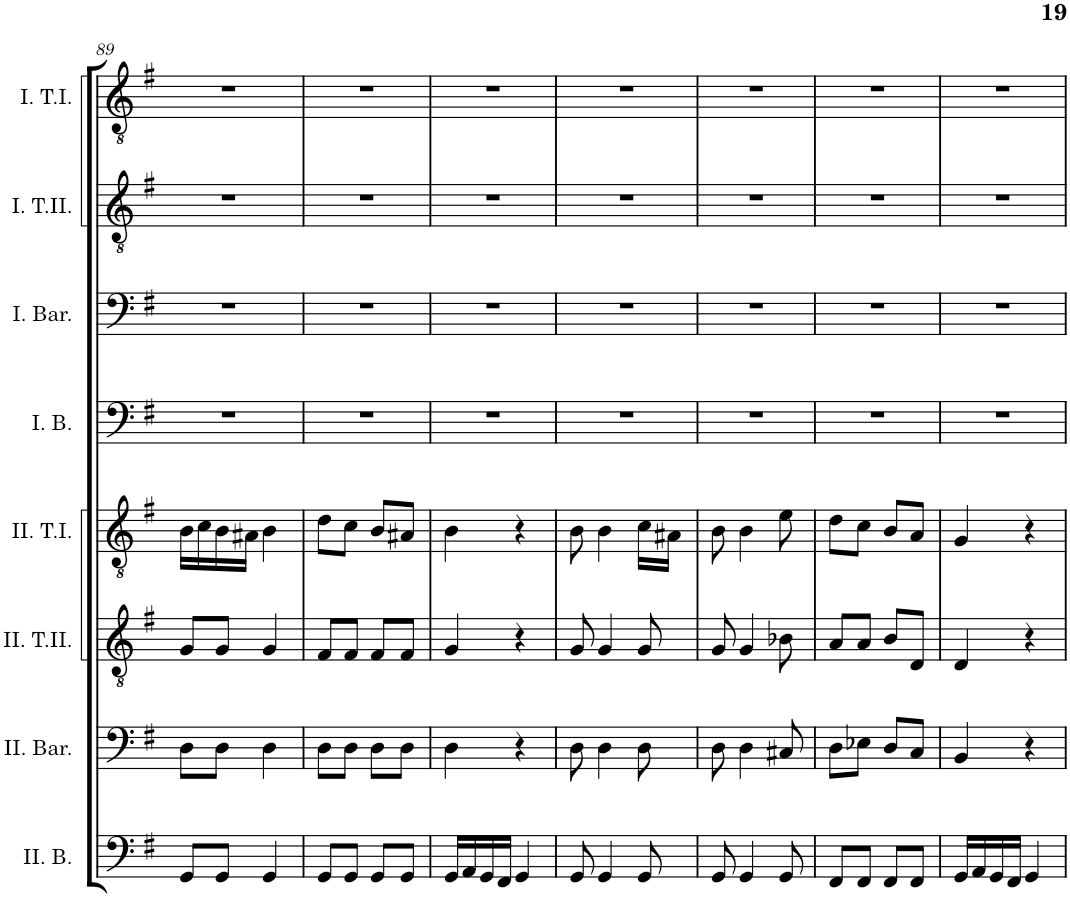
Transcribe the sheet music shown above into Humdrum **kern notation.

**kern	**kern	**kern	**kern	**kern	**kern	**kern	**kern
*part8	*part7	*part6	*part5	*part4	*part3	*part2	*part1
*staff8	*staff7	*staff6	*staff5	*staff4	*staff3	*staff2	*staff1
*I"II. Bas	*I"II. Baryton	*I"II. Tenor II.	*I"II. Tenor I.	*I"I. Bas	*I"I. Baryton	*I"I. Tenor II.	*I"I. Tenor I.
*I'II. B.	*I'II. Bar.	*I'II. T.II.	*I'II. T.I.	*I'I. B.	*I'I. Bar.	*I'I. T.II.	*I'I. T.I.
!!LO:PB:g=z
*clefF4	*clefF4	*clefGv2	*clefGv2	*clefF4	*clefF4	*clefGv2	*clefGv2
*k[f#]	*k[f#]	*k[f#]	*k[f#]	*k[f#]	*k[f#]	*k[f#]	*k[f#]
*M2/4	*M2/4	*M2/4	*M2/4	*M2/4	*M2/4	*M2/4	*M2/4
=89	=89	=89	=89	=89	=89	=89	=89
8GG/L	8D\L	8G/L	16B\LL	2r	2r	2r	2r
.	.	.	16c\	.	.	.	.
8GG/J	8D\J	8G/J	16B\	.	.	.	.
.	.	.	16A#X\JJ	.	.	.	.
4GG/	4D\	4G/	4B\	.	.	.	.
=90	=90	=90	=90	=90	=90	=90	=90
8GG/L	8D\L	8F#/L	8d\L	2r	2r	2r	2r
8GG/J	8D\J	8F#/J	8c\J	.	.	.	.
8GG/L	8D\L	8F#/L	8B/L	.	.	.	.
8GG/J	8D\J	8F#/J	8A#X/J	.	.	.	.
=91	=91	=91	=91	=91	=91	=91	=91
16GG/LL	4D\	4G/	4B\	2r	2r	2r	2r
16AA/	.	.	.	.	.	.	.
16GG/	.	.	.	.	.	.	.
16FF#/JJ	.	.	.	.	.	.	.
4GG/	4r	4r	4r	.	.	.	.
=92	=92	=92	=92	=92	=92	=92	=92
8GG/	8D\	8G/	8B\	2r	2r	2r	2r
4GG/	4D\	4G/	4B\	.	.	.	.
8GG/	8D\	8G/	16c\LL	.	.	.	.
.	.	.	16A#X\JJ	.	.	.	.
=93	=93	=93	=93	=93	=93	=93	=93
8GG/	8D\	8G/	8B\	2r	2r	2r	2r
4GG/	4D\	4G/	4B\	.	.	.	.
8GG/	8C#X/	8B-X\	8e\	.	.	.	.
=94	=94	=94	=94	=94	=94	=94	=94
8FF#/L	8D\L	8A/L	8d\L	2r	2r	2r	2r
8FF#/J	8E-X\J	8A/J	8c\J	.	.	.	.
8FF#/L	8D/L	8B/L	8B/L	.	.	.	.
8FF#/J	8C/J	8D/J	8A/J	.	.	.	.
=95	=95	=95	=95	=95	=95	=95	=95
16GG/LL	4BB/	4D/	4G/	2r	2r	2r	2r
16AA/	.	.	.	.	.	.	.
16GG/	.	.	.	.	.	.	.
16FF#/JJ	.	.	.	.	.	.	.
4GG/	4r	4r	4r	.	.	.	.
=	=	=	=	=	=	=	=
*-	*-	*-	*-	*-	*-	*-	*-
